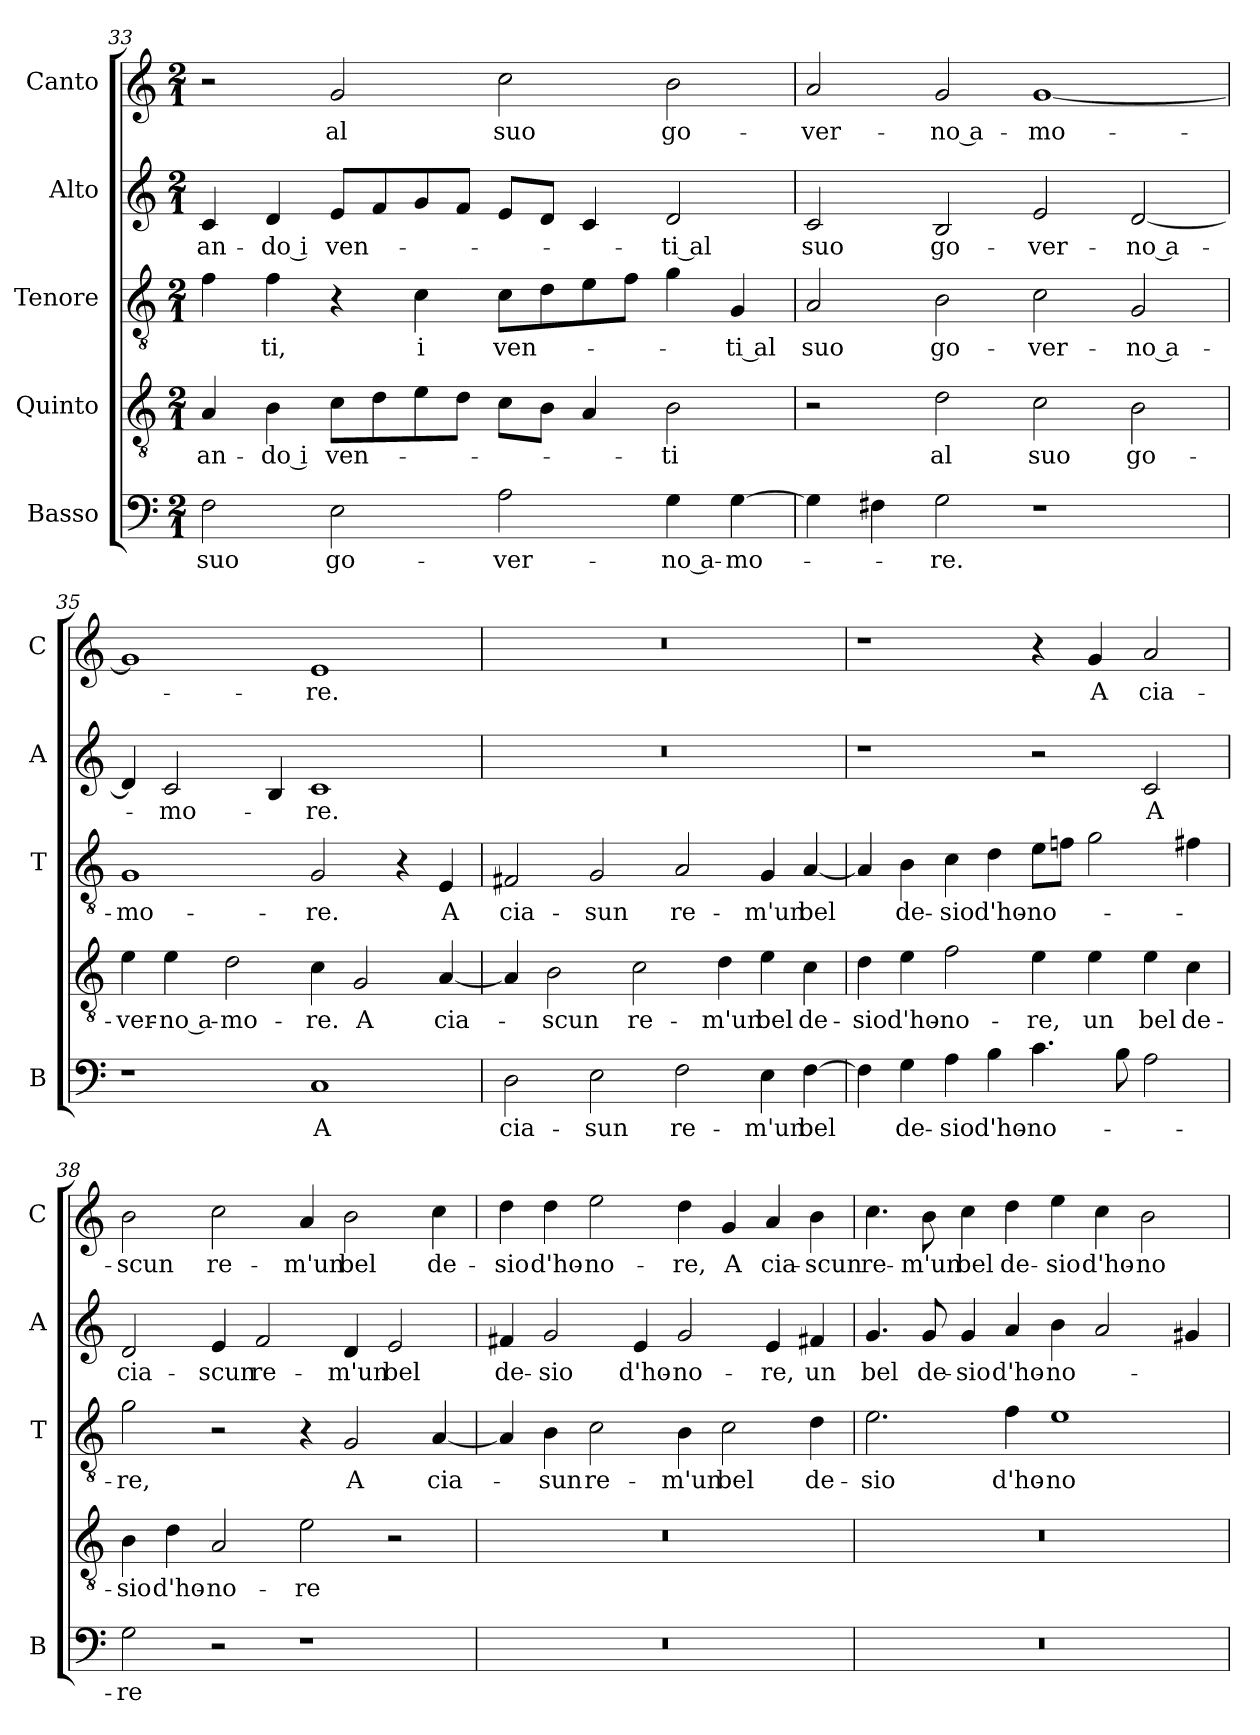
**kern	**text	**kern	**text	**kern	**text	**kern	**text	**kern	**text
*part5	*part5	*part4	*part4	*part3	*part3	*part2	*part2	*part1	*part1
*staff5	*staff5	*staff4	*staff4	*staff3	*staff3	*staff2	*staff2	*staff1	*staff1
*I"Basso	*	*I"Quinto	*	*I"Tenore	*	*I"Alto	*	*I"Canto	*
*I'B	*	*	*	*I'T	*	*I'A	*	*I'C	*
*clefF4	*	*clefGv2	*	*clefGv2	*	*clefG2	*	*clefG2	*
*k[]	*	*k[]	*	*k[]	*	*k[]	*	*k[]	*
*C:	*	*C:	*	*C:	*	*C:	*	*C:	*
*M2/1	*	*M2/1	*	*M2/1	*	*M2/1	*	*M2/1	*
=33	=33	=33	=33	=33	=33	=33	=33	=33	=33
2F	suo	4A	-an-	4f	.	4c	-an-	2r	.
.	.	4B	-do i	4f	-ti,	4d	-do i	.	.
2E	go-	8cL	ven-	4r	.	8eL	ven-	2g	al
.	.	8d	.	.	.	8f	.	.	.
.	.	8e	.	4c	i	8g	.	.	.
.	.	8dJ	.	.	.	8fJ	.	.	.
2A	-ver-	8cL	.	8cL	ven-	8eL	.	2cc	suo
.	.	8BJ	.	8d	.	8dJ	.	.	.
.	.	4A	.	8e	.	4c	.	.	.
.	.	.	.	8fJ	.	.	.	.	.
4G	-no a-	2B	-ti	4g	.	2d	-ti al	2b	go-
[4G	-mo-	.	.	4G	-ti al	.	.	.	.
=34	=34	=34	=34	=34	=34	=34	=34	=34	=34
4G]	.	2r	.	2A	suo	2c	suo	2a	-ver-
4F#X	.	.	.	.	.	.	.	.	.
2G	-re.	2d	al	2B	go-	2B	go-	2g	-no a-
1r	.	2c	suo	2c	-ver-	2e	-ver-	[1g	-mo-
.	.	2B	go-	2G	-no a-	[2d	-no a-	.	.
=35	=35	=35	=35	=35	=35	=35	=35	=35	=35
1r	.	4e	-ver-	1G	-mo-	4d]	.	1g]	.
.	.	4e	-no a-	.	.	2c	-mo-	.	.
.	.	2d	-mo-	.	.	.	.	.	.
.	.	.	.	.	.	4B	.	.	.
1C	A	4c	-re.	2G	-re.	1c	-re.	1e	-re.
.	.	2G	A	.	.	.	.	.	.
.	.	.	.	4r	.	.	.	.	.
.	.	[4A	cia-	4E	A	.	.	.	.
=36	=36	=36	=36	=36	=36	=36	=36	=36	=36
2D	cia-	4A]	.	2F#X	cia-	0r	.	0r	.
.	.	2B	-scun	.	.	.	.	.	.
2E	-sun	.	.	2G	-sun	.	.	.	.
.	.	2c	re-	.	.	.	.	.	.
2F	re-	.	.	2A	re-	.	.	.	.
.	.	4d	-m'un	.	.	.	.	.	.
4E	-m'un	4e	bel	4G	-m'un	.	.	.	.
[4F	bel	4c	de-	[4A	bel	.	.	.	.
=37	=37	=37	=37	=37	=37	=37	=37	=37	=37
4F]	.	4d	-sio	4A]	.	1r	.	1r	.
4G	de-	4e	d'ho-	4B	de-	.	.	.	.
4A	-sio	2f	-no-	4c	-sio	.	.	.	.
4B	d'ho-	.	.	4d	d'ho-	.	.	.	.
4.c	-no-	4e	-re,	8eL	-no-	2r	.	4r	.
.	.	.	.	8fnJ	.	.	.	.	.
.	.	4e	un	2g	.	.	.	4g	A
8B	.	.	.	.	.	.	.	.	.
2A	.	4e	bel	.	.	2c	A	2a	cia-
.	.	4c	de-	4f#X	.	.	.	.	.
=38	=38	=38	=38	=38	=38	=38	=38	=38	=38
2G	-re	4B	-sio	2g	-re,	2d	cia-	2b	-scun
.	.	4d	d'ho-	.	.	.	.	.	.
2r	.	2A	-no-	2r	.	4e	-scun	2cc	re-
.	.	.	.	.	.	2f	re-	.	.
1r	.	2e	-re	4r	.	.	.	4a	-m'un
.	.	.	.	2G	A	4d	-m'un	2b	bel
.	.	2r	.	.	.	2e	bel	.	.
.	.	.	.	[4A	cia-	.	.	4cc	de-
=39	=39	=39	=39	=39	=39	=39	=39	=39	=39
0r	.	0r	.	4A]	.	4f#X	de-	4dd	-sio
.	.	.	.	4B	-sun	2g	-sio	4dd	d'ho-
.	.	.	.	2c	re-	.	.	2ee	-no-
.	.	.	.	.	.	4e	d'ho-	.	.
.	.	.	.	4B	-m'un	2g	-no-	4dd	-re,
.	.	.	.	2c	bel	.	.	4g	A
.	.	.	.	.	.	4e	-re,	4a	cia-
.	.	.	.	4d	de-	4f#X	un	4b	-scun
=40	=40	=40	=40	=40	=40	=40	=40	=40	=40
0r	.	0r	.	2.e	-sio	4.g	bel	4.cc	re-
.	.	.	.	.	.	8g	de-	8b	-m'un
.	.	.	.	.	.	4g	-sio	4cc	bel
.	.	.	.	4f	d'ho-	4a	d'ho-	4dd	de-
.	.	.	.	1e	-no-	4b	-no-	4ee	-sio
.	.	.	.	.	.	2a	.	4cc	d'ho-
.	.	.	.	.	.	.	.	2b	-no-
.	.	.	.	.	.	4g#X	.	.	.
=	=	=	=	=	=	=	=	=	=
*-	*-	*-	*-	*-	*-	*-	*-	*-	*-
